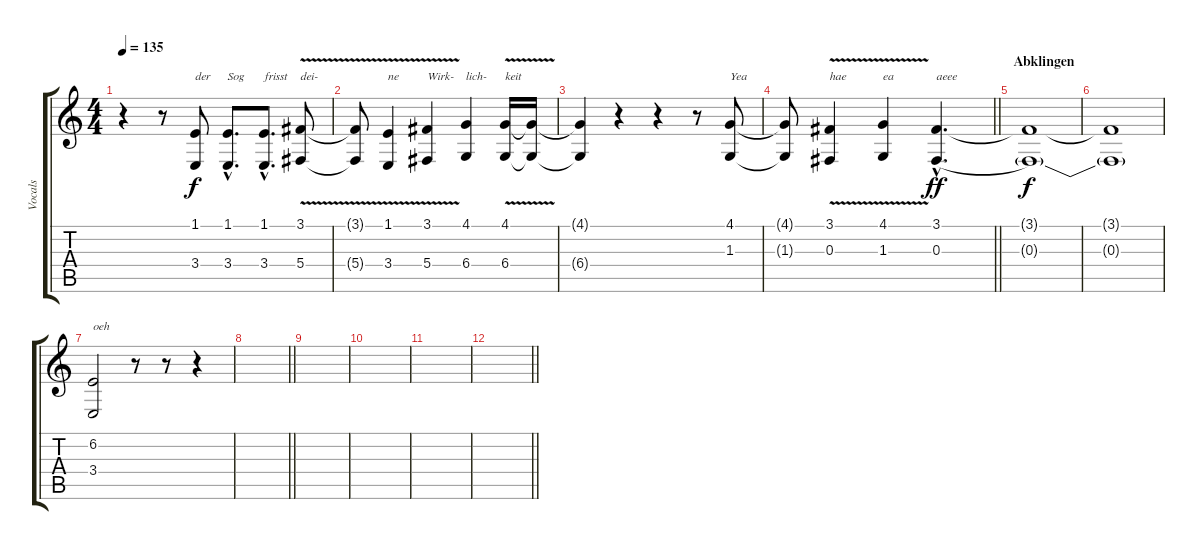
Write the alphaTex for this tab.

\track ("Vocals" "Vocals") {instrument violin}
\staff {score tabs}
\tuning (Eb4 Bb3 Gb3 Db3 Ab2 Db2) {hide}
\ts (4 4)
\tempo 135
\clef g2
\ks c
r.4{dy f} r.8 (1.1 3.4).8{txt "der"} (1.1{hac} 3.4{hac}).8{d txt "Sog"} (1.1{hac} 3.4{hac}).8{d txt "frisst"} (3.1 5.4{v}).8{txt "dei-"} |
(3.1{t} 5.4{t}).8 (1.1{v} 3.4).4{txt "ne"} (3.1 5.4{v}).4{txt "Wirk-"} (4.1 6.4).4{txt "lich-"} (4.1{v} 6.4).16{txt "keit"} (4.1{t} 6.4{t}).16 |
(4.1{t} 6.4{t}).4 r.4 r.4 r.8 (4.1 1.3).8{txt "Yea"} |
\barLineRight lightlight
(4.1{t} 1.3{t}).8 (3.1{v} 0.3).4{txt "hae"} (4.1 1.3{v}).4{txt "ea"} (3.1{hac} 0.3{be (hold 0 0 60 0) hac}).4{d txt "aeee" dy ff} |
\section ("" "Abklingen")
(3.1{t} 0.3{t}).1{dy f} |
(3.1{t} 0.3{t}).1 |
(6.2 3.4).2{txt "oeh"} r.8 r.8 r.4 |
\barLineRight lightlight
|
|
|
|
\barLineRight lightlight
